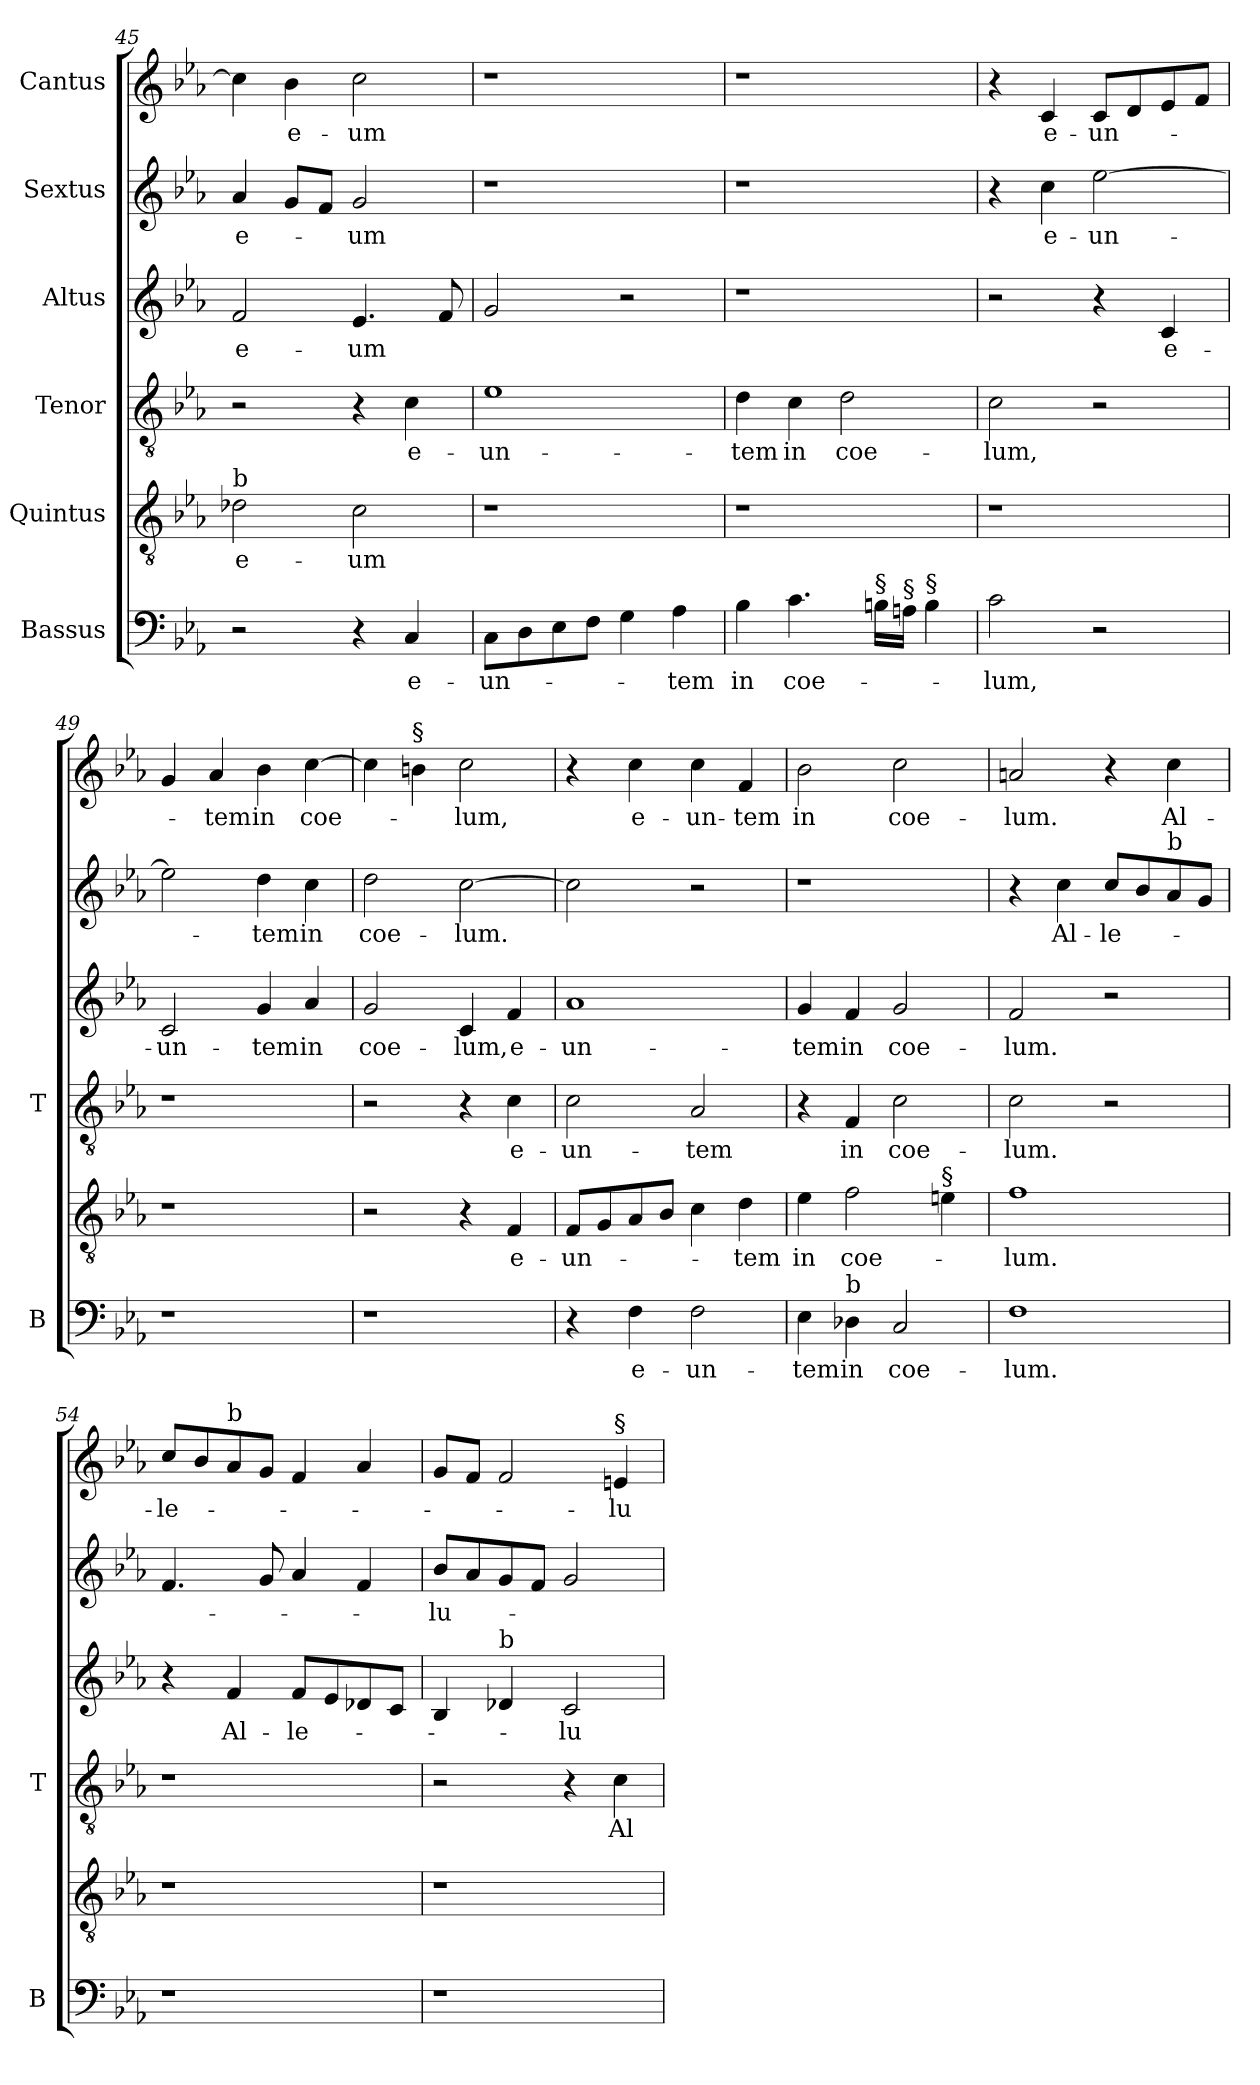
**kern	**text	**kern	**text	**kern	**text	**kern	**text	**kern	**text	**kern	**text
*part6	*part6	*part5	*part5	*part4	*part4	*part3	*part3	*part2	*part2	*part1	*part1
*staff6	*staff6	*staff5	*staff5	*staff4	*staff4	*staff3	*staff3	*staff2	*staff2	*staff1	*staff1
*I"Bassus	*	*I"Quintus	*	*I"Tenor	*	*I"Altus	*	*I"Sextus	*	*I"Cantus	*
*I'B	*	*	*	*I'T	*	*	*	*	*	*	*
*clefF4	*	*clefGv2	*	*clefGv2	*	*clefG2	*	*clefG2	*	*clefG2	*
*	*	*ITrd7c12	*	*ITrd7c12	*	*	*	*	*	*	*
*k[b-e-a-]	*	*k[b-e-a-]	*	*k[b-e-a-]	*	*k[b-e-a-]	*	*k[b-e-a-]	*	*k[b-e-a-]	*
*E-:	*	*E-:	*	*E-:	*	*E-:	*	*E-:	*	*E-:	*
=45	=45	=45	=45	=45	=45	=45	=45	=45	=45	=45	=45
!	!	!LO:TX:a:t=b	!	!	!	!	!	!	!	!	!
!	!	!	!LO:LY:b	!	!	!	!LO:LY:b	!	!LO:LY:b	!	!
2r	.	2D-\	e-	2r	.	2f/	e-	4a-/	e-	4cc\]	.
!	!	!	!	!	!	!	!	!	!	!	!LO:LY:b
.	.	.	.	.	.	.	.	8g/L	.	4b-\	e-
.	.	.	.	.	.	.	.	8f/J	.	.	.
!	!	!	!LO:LY:b	!	!	!	!LO:LY:b	!	!LO:LY:b	!	!LO:LY:b
4r	.	2C\	-um	4r	.	4.e-/	-um	2g/	-um	2cc\	-um
!	!LO:LY:b	!	!	!	!LO:LY:b	!	!	!	!	!	!
4C/	e-	.	.	4C\	e-	.	.	.	.	.	.
.	.	.	.	.	.	8f/	.	.	.	.	.
=46	=46	=46	=46	=46	=46	=46	=46	=46	=46	=46	=46
!	!LO:LY:b	!	!	!	!LO:LY:b	!	!	!	!	!	!
8C\L	-un-	1r	.	1E-	-un-	2g/	.	1r	.	1r	.
8D\	.	.	.	.	.	.	.	.	.	.	.
8E-\	.	.	.	.	.	.	.	.	.	.	.
8F\J	.	.	.	.	.	.	.	.	.	.	.
4G\	.	.	.	.	.	2r	.	.	.	.	.
!	!LO:LY:b	!	!	!	!	!	!	!	!	!	!
4A-\	-tem	.	.	.	.	.	.	.	.	.	.
=47	=47	=47	=47	=47	=47	=47	=47	=47	=47	=47	=47
!	!LO:LY:b	!	!	!	!LO:LY:b	!	!	!	!	!	!
4B-\	in	1r	.	4D\	-tem	1r	.	1r	.	1r	.
!	!LO:LY:b	!	!	!	!LO:LY:b	!	!	!	!	!	!
4.c\	coe-	.	.	4C\	in	.	.	.	.	.	.
!	!	!	!	!	!LO:LY:b	!	!	!	!	!	!
.	.	.	.	2D\	coe-	.	.	.	.	.	.
!LO:TX:a:t=§	!	!	!	!	!	!	!	!	!	!	!
16B\LL	.	.	.	.	.	.	.	.	.	.	.
!LO:TX:a:t=§	!	!	!	!	!	!	!	!	!	!	!
16A\JJ	.	.	.	.	.	.	.	.	.	.	.
!LO:TX:a:t=§	!	!	!	!	!	!	!	!	!	!	!
4B\	.	.	.	.	.	.	.	.	.	.	.
=48	=48	=48	=48	=48	=48	=48	=48	=48	=48	=48	=48
!	!LO:LY:b	!	!	!	!LO:LY:b	!	!	!	!	!	!
2c\	-lum,	1r	.	2C\	-lum,	2r	.	4r	.	4r	.
!	!	!	!	!	!	!	!	!	!LO:LY:b	!	!LO:LY:b
.	.	.	.	.	.	.	.	4cc\	e-	4c/	e-
!	!	!	!	!	!	!	!	!	!LO:LY:b	!	!LO:LY:b
2r	.	.	.	2r	.	4r	.	[>2ee-\	-un-	8c/L	-un-
.	.	.	.	.	.	.	.	.	.	8d/	.
!	!	!	!	!	!	!	!LO:LY:b	!	!	!	!
.	.	.	.	.	.	4c/	e-	.	.	8e-/	.
.	.	.	.	.	.	.	.	.	.	8f/J	.
!!LO:LB:g=z
=49	=49	=49	=49	=49	=49	=49	=49	=49	=49	=49	=49
!	!	!	!	!	!	!	!LO:LY:b	!	!	!	!
1r	.	1r	.	1r	.	2c/	-un-	2ee-\]	.	4g/	.
!	!	!	!	!	!	!	!	!	!	!	!LO:LY:b
.	.	.	.	.	.	.	.	.	.	4a-/	-tem
!	!	!	!	!	!	!	!LO:LY:b	!	!LO:LY:b	!	!LO:LY:b
.	.	.	.	.	.	4g/	-tem	4dd\	-tem	4b-\	in
!	!	!	!	!	!	!	!LO:LY:b	!	!LO:LY:b	!	!LO:LY:b
.	.	.	.	.	.	4a-/	in	4cc\	in	[>4cc\	coe-
=50	=50	=50	=50	=50	=50	=50	=50	=50	=50	=50	=50
!	!	!	!	!	!	!	!LO:LY:b	!	!LO:LY:b	!	!
1r	.	2r	.	2r	.	2g/	coe-	2dd\	coe-	4cc\]	.
!	!	!	!	!	!	!	!	!	!	!LO:TX:a:t=§	!
.	.	.	.	.	.	.	.	.	.	4b\	.
!	!	!	!	!	!	!	!LO:LY:b	!	!LO:LY:b	!	!LO:LY:b
.	.	4r	.	4r	.	4c/	-lum,	[>2cc\	-lum.	2cc\	-lum,
!	!	!	!LO:LY:b	!	!LO:LY:b	!	!LO:LY:b	!	!	!	!
.	.	4FF/	e-	4C\	e-	4f/	e-	.	.	.	.
=51	=51	=51	=51	=51	=51	=51	=51	=51	=51	=51	=51
!	!	!	!LO:LY:b	!	!LO:LY:b	!	!LO:LY:b	!	!	!	!
4r	.	8FF/L	-un-	2C\	-un-	1a-	-un-	2cc\]	.	4r	.
.	.	8GG/	.	.	.	.	.	.	.	.	.
!	!LO:LY:b	!	!	!	!	!	!	!	!	!	!LO:LY:b
4F\	e-	8AA-/	.	.	.	.	.	.	.	4cc\	e-
.	.	8BB-/J	.	.	.	.	.	.	.	.	.
!	!LO:LY:b	!	!	!	!LO:LY:b	!	!	!	!	!	!LO:LY:b
2F\	-un-	4C\	.	2AA-/	-tem	.	.	2r	.	4cc\	-un-
!	!	!	!LO:LY:b	!	!	!	!	!	!	!	!LO:LY:b
.	.	4D\	-tem	.	.	.	.	.	.	4f/	-tem
=52	=52	=52	=52	=52	=52	=52	=52	=52	=52	=52	=52
!	!LO:LY:b	!	!LO:LY:b	!	!	!	!LO:LY:b	!	!	!	!LO:LY:b
4E-\	-tem	4E-\	in	4r	.	4g/	-tem	1r	.	2b-\	in
!LO:TX:a:t=b	!	!	!	!	!	!	!	!	!	!	!
!	!LO:LY:b	!	!LO:LY:b	!	!LO:LY:b	!	!LO:LY:b	!	!	!	!
4D-\	in	2F\	coe-	4FF/	in	4f/	in	.	.	.	.
!	!LO:LY:b	!	!	!	!LO:LY:b	!	!LO:LY:b	!	!	!	!LO:LY:b
2C/	coe-	.	.	2C\	coe-	2g/	coe-	.	.	2cc\	coe-
!	!	!LO:TX:a:t=§	!	!	!	!	!	!	!	!	!
.	.	4E\	.	.	.	.	.	.	.	.	.
=53	=53	=53	=53	=53	=53	=53	=53	=53	=53	=53	=53
!	!LO:LY:b	!	!LO:LY:b	!	!LO:LY:b	!	!LO:LY:b	!	!	!	!LO:LY:b
1F	-lum.	1F	-lum.	2C\	-lum.	2f/	-lum.	4r	.	2an/	-lum.
!	!	!	!	!	!	!	!	!	!LO:LY:b	!	!
.	.	.	.	.	.	.	.	4cc\	Al-	.	.
!	!	!	!	!	!	!	!	!	!LO:LY:b	!	!
.	.	.	.	2r	.	2r	.	8cc/L	-le-	4r	.
.	.	.	.	.	.	.	.	8b-/	.	.	.
!	!	!	!	!	!	!	!	!LO:TX:a:t=b	!	!	!
!	!	!	!	!	!	!	!	!	!	!	!LO:LY:b
.	.	.	.	.	.	.	.	8a-/	.	4cc\	Al-
.	.	.	.	.	.	.	.	8g/J	.	.	.
=54	=54	=54	=54	=54	=54	=54	=54	=54	=54	=54	=54
!	!	!	!	!	!	!	!	!	!	!	!LO:LY:b
1r	.	1r	.	1r	.	4r	.	4.f/	.	8cc/L	-le-
.	.	.	.	.	.	.	.	.	.	8b-/	.
!	!	!	!	!	!	!	!	!	!	!LO:TX:a:t=b	!
!	!	!	!	!	!	!	!LO:LY:b	!	!	!	!
.	.	.	.	.	.	4f/	Al-	.	.	8a-/	.
.	.	.	.	.	.	.	.	8g/	.	8g/J	.
!	!	!	!	!	!	!	!LO:LY:b	!	!	!	!
.	.	.	.	.	.	8f/L	-le-	4a-/	.	4f/	.
.	.	.	.	.	.	8e-/	.	.	.	.	.
.	.	.	.	.	.	8d-X/	.	4f/	.	4a-/	.
.	.	.	.	.	.	8c/J	.	.	.	.	.
=55	=55	=55	=55	=55	=55	=55	=55	=55	=55	=55	=55
!	!	!	!	!	!	!	!	!	!LO:LY:b	!	!
1r	.	1r	.	2r	.	4B-/	.	8b-/L	-lu-	8g/L	.
.	.	.	.	.	.	.	.	8a-/	.	8f/J	.
!	!	!	!	!	!	!LO:TX:a:t=b	!	!	!	!	!
.	.	.	.	.	.	4d-/	.	8g/	.	2f/	.
.	.	.	.	.	.	.	.	8f/J	.	.	.
!	!	!	!	!	!	!	!LO:LY:b	!	!	!	!
.	.	.	.	4r	.	2c/	-lu-	2g/	.	.	.
!	!	!	!	!	!	!	!	!	!	!LO:TX:a:t=§	!
!	!	!	!	!	!LO:LY:b	!	!	!	!	!	!LO:LY:b
.	.	.	.	4C\	Al-	.	.	.	.	4e/	-lu-
=	=	=	=	=	=	=	=	=	=	=	=
*-	*-	*-	*-	*-	*-	*-	*-	*-	*-	*-	*-
